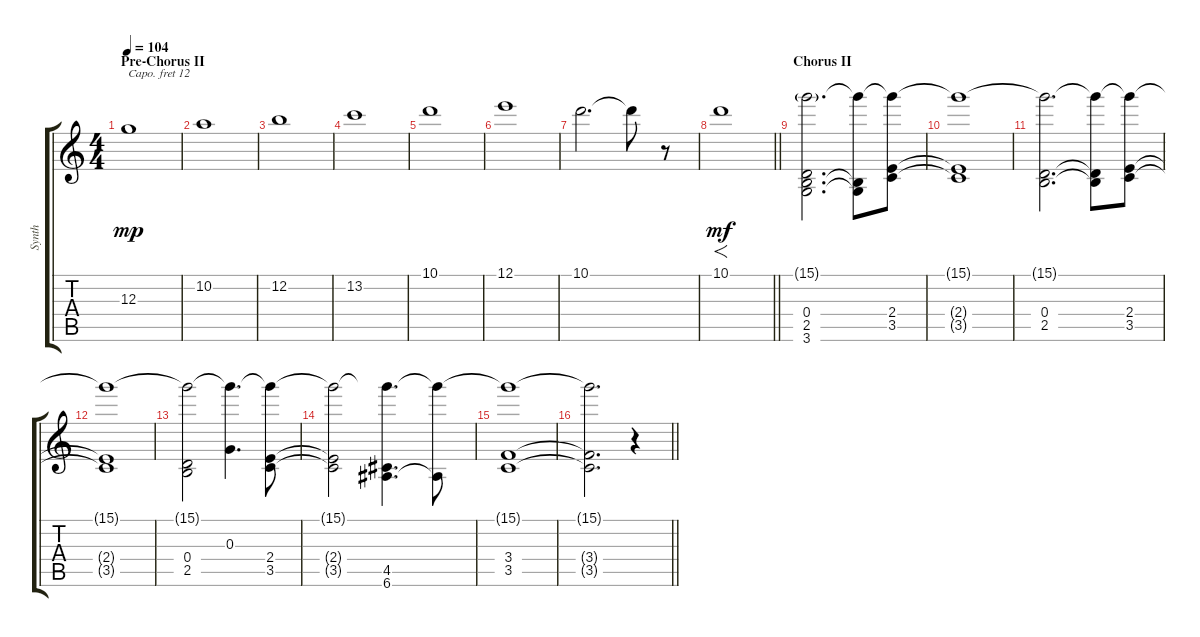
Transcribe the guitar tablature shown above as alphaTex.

\track ("Synth" "Synth") {instrument pad5bowed}
\staff {score tabs}
\capo 12
\tuning (E4 B3 G3 D3 A2 E2) {hide}
\ts (4 4)
\section ("" "Pre-Chorus II")
\tempo 104
\clef g2
\ks c
12.3.1{dy mp instrument stringensemble2} |
10.2.1 |
12.2.1 |
13.2.1 |
10.1.1 |
12.1.1 |
10.1.2{d} 10.1{t}.8 r.8 |
\barLineRight lightlight
10.1.1{f dy mf} |
\section ("" "Chorus II")
(15.1{g} 0.4 2.5 3.6).2{d} (15.1{t} 2.5{t} 3.6{t}).8 (15.1{t} 2.4 3.5).8 |
(15.1{t} 2.4{t} 3.5{t}).1 |
(15.1{t} 0.4 2.5).2{d} (15.1{t} 0.4{t} 2.5{t}).8 (15.1{t} 2.4 3.5).8 |
(15.1{t} 2.4{t} 3.5{t}).1 |
(15.1{t} 0.4 2.5).2 (15.1{t} 0.3).4{d} (15.1{t} 2.4 3.5).8 |
(15.1{t} 2.4{t} 3.5{t}).2 (15.1{t} 4.5 6.6).4{d} (15.1{t} 6.6{t}).8 |
(15.1{t} 3.4 3.5).1 |
\barLineRight lightlight
(15.1{t} 3.4{t} 3.5{t}).2{d} r.4
